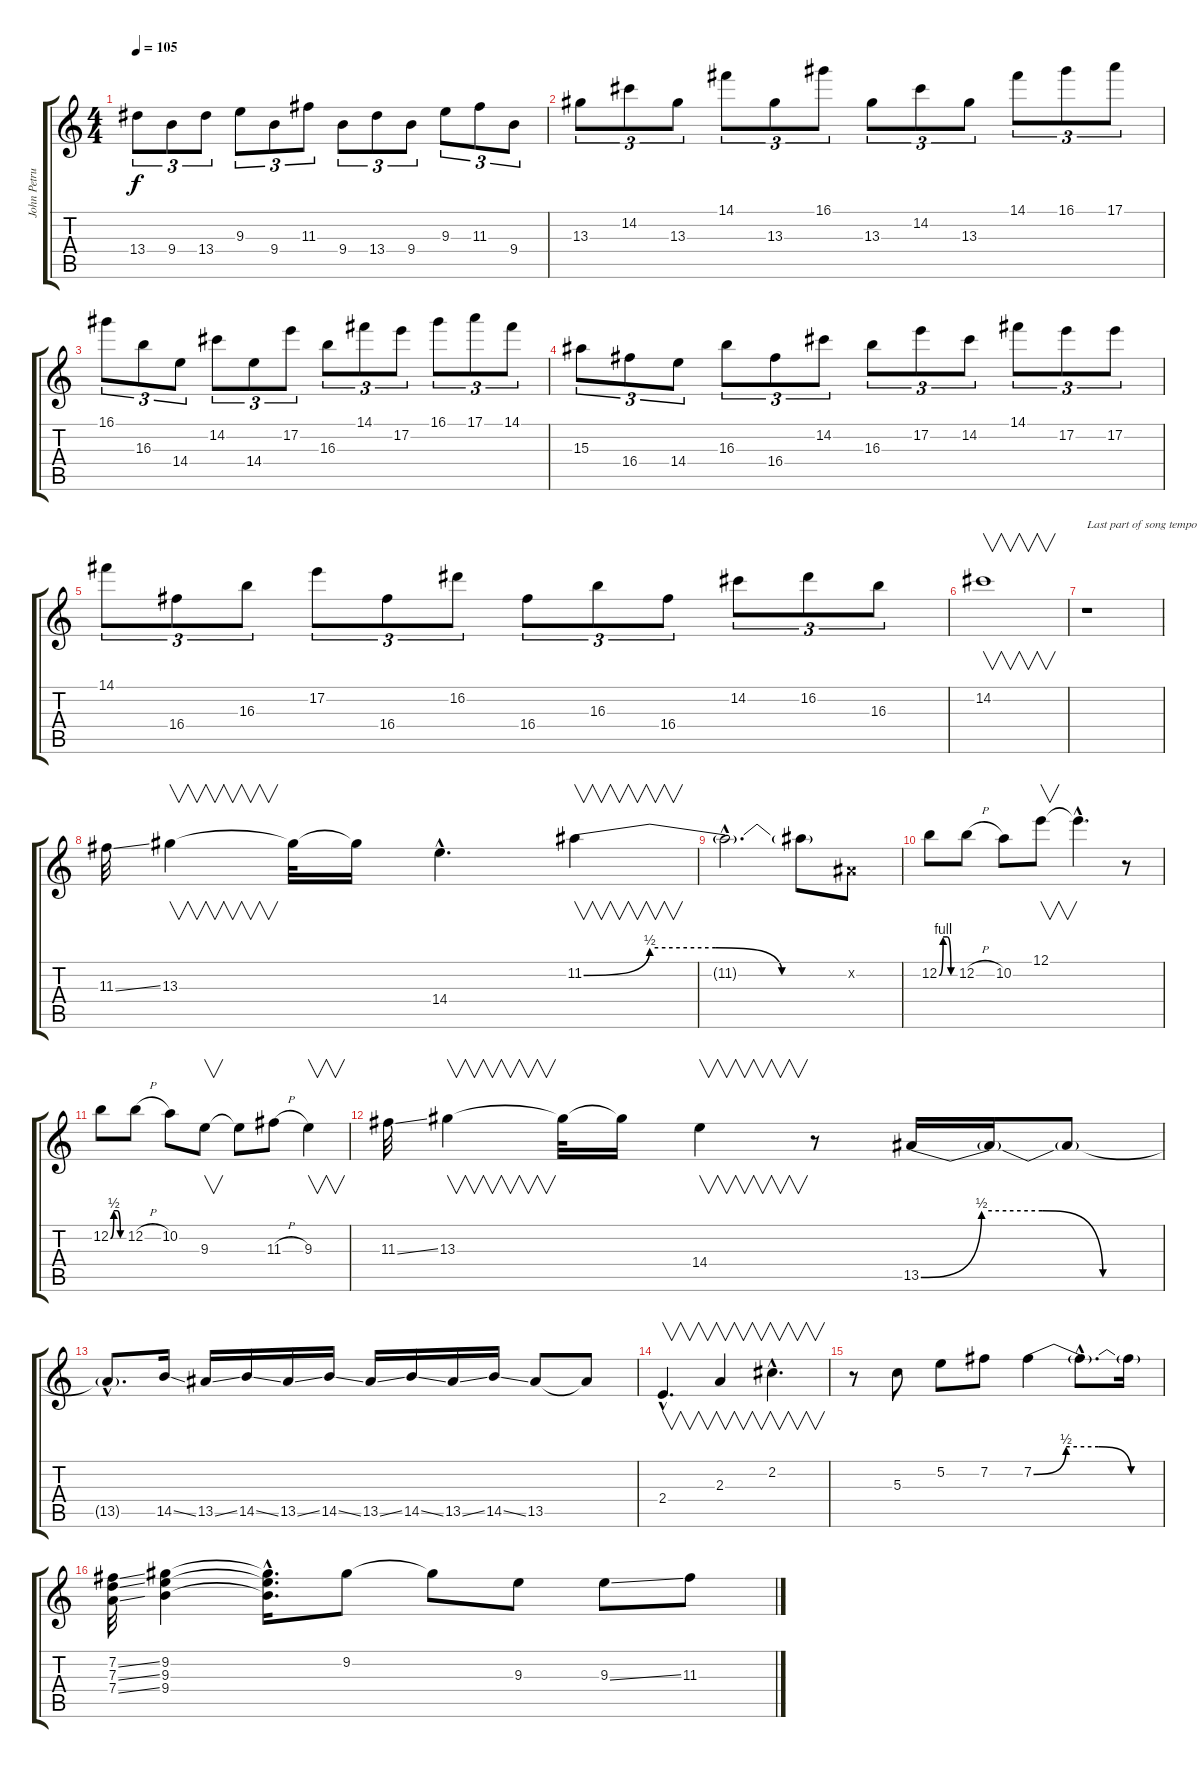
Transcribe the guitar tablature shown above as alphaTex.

\track ("John Petrucci" "John Petru") {instrument distortionguitar}
\staff {score tabs}
\tuning (E4 B3 G3 D3 A2 E2) {hide}
\ts (4 4)
\tempo 105
\clef g2
\ks c
13.4.8{tu (3 2) dy f} 9.4.8{tu (3 2)} 13.4.8{tu (3 2)} 9.3.8{tu (3 2)} 9.4.8{tu (3 2)} 11.3.8{tu (3 2)} 9.4.8{tu (3 2)} 13.4.8{tu (3 2)} 9.4.8{tu (3 2)} 9.3.8{tu (3 2)} 11.3.8{tu (3 2)} 9.4.8{tu (3 2)} |
13.3.8{tu (3 2)} 14.2.8{tu (3 2)} 13.3.8{tu (3 2)} 14.1.8{tu (3 2)} 13.3.8{tu (3 2)} 16.1.8{tu (3 2)} 13.3.8{tu (3 2)} 14.2.8{tu (3 2)} 13.3.8{tu (3 2)} 14.1.8{tu (3 2)} 16.1.8{tu (3 2)} 17.1.8{tu (3 2)} |
16.1.8{tu (3 2)} 16.3.8{tu (3 2)} 14.4.8{tu (3 2)} 14.2.8{tu (3 2)} 14.4.8{tu (3 2)} 17.2.8{tu (3 2)} 16.3.8{tu (3 2)} 14.1.8{tu (3 2)} 17.2.8{tu (3 2)} 16.1.8{tu (3 2)} 17.1.8{tu (3 2)} 14.1.8{tu (3 2)} |
15.3.8{tu (3 2)} 16.4.8{tu (3 2)} 14.4.8{tu (3 2)} 16.3.8{tu (3 2)} 16.4.8{tu (3 2)} 14.2.8{tu (3 2)} 16.3.8{tu (3 2)} 17.2.8{tu (3 2)} 14.2.8{tu (3 2)} 14.1.8{tu (3 2)} 17.2.8{tu (3 2)} 17.2.8{tu (3 2)} |
14.1.8{tu (3 2)} 16.4.8{tu (3 2)} 16.3.8{tu (3 2)} 17.2.8{tu (3 2)} 16.4.8{tu (3 2)} 16.2.8{tu (3 2)} 16.4.8{tu (3 2)} 16.3.8{tu (3 2)} 16.4.8{tu (3 2)} 14.2.8{tu (3 2)} 16.2.8{tu (3 2)} 16.3.8{tu (3 2)} |
14.2.1{v} |
r.1{txt "Last part of song tempo 105"} |
11.3{ss}.32 13.3.4{v} 13.3{t}.32 13.3{t}.16 14.4{hac}.4{d} 11.2{be (custom 0 0 15 2 30 2 45 0 60 0)}.4{v} |
11.2{hac t}.2{d} 11.2{t}.8 -1.2{x}.8 |
12.2{be (custom 0 0 15 4 30 4 45 0 60 0)}.8 12.2{h}.8 10.2.8 12.1.8{v} 12.1{hac t}.4{d} r.8 |
12.2{be (custom 0 0 15 2 30 2 45 0 60 0)}.8 12.2{h}.8 10.2.8 9.3.8{v} 9.3{t}.8 11.3{h}.8 9.3.4{v} |
11.3{ss}.32 13.3.4{v} 13.3{t}.32 13.3{t}.16 14.4.4{v} r.8 13.5{be (custom 0 0 15 2 30 2 45 0 60 0)}.16 13.5{t}.16 13.5{t}.8 |
13.5{hac t}.8{d} 14.5{ss}.16 13.5{ss}.16 14.5{ss}.16 13.5{ss}.16 14.5{ss}.16 13.5{ss}.16 14.5{ss}.16 13.5{ss}.16 14.5{ss}.16 13.5.8 13.5{t}.8 |
2.4{hac}.4{v d} 2.3.4{v} 2.2{hac}.4{v d} |
r.8 5.3.8 5.2.8 7.2.8 7.2{be (custom 0 0 15 2 30 2 45 0 60 0)}.4 7.2{hac t}.8{d} 7.2{t}.16 |
(7.2{ss} 7.3{ss} 7.4{ss}).32 (9.2 9.3 9.4).4 (9.2{hac t} 9.3{hac t} 9.4{hac t}).16{d} 9.2.8 9.2{t}.8 9.3.8 9.3{ss}.8 11.3.8
